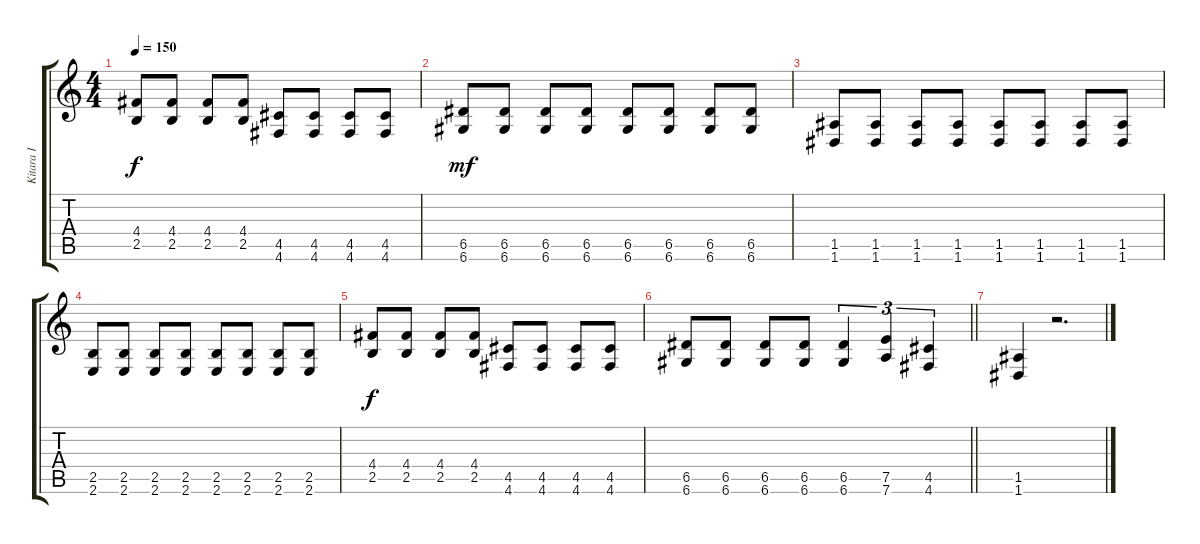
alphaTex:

\track ("Kitara I" "Kitara I") {instrument distortionguitar}
\staff {score tabs}
\tuning (E4 B3 G3 D3 A2 D2) {hide}
\ts (4 4)
\tempo 150
\clef g2
\ks c
(4.4 2.5).8{dy f} (4.4 2.5).8 (4.4 2.5).8 (4.4 2.5).8 (4.5 4.6).8 (4.5 4.6).8 (4.5 4.6).8 (4.5 4.6).8 |
(6.5 6.6).8{dy mf} (6.5 6.6).8 (6.5 6.6).8 (6.5 6.6).8 (6.5 6.6).8 (6.5 6.6).8 (6.5 6.6).8 (6.5 6.6).8 |
(1.5 1.6).8 (1.5 1.6).8 (1.5 1.6).8 (1.5 1.6).8 (1.5 1.6).8 (1.5 1.6).8 (1.5 1.6).8 (1.5 1.6).8 |
(2.5 2.6).8 (2.5 2.6).8 (2.5 2.6).8 (2.5 2.6).8 (2.5 2.6).8 (2.5 2.6).8 (2.5 2.6).8 (2.5 2.6).8 |
(4.4 2.5).8{dy f} (4.4 2.5).8 (4.4 2.5).8 (4.4 2.5).8 (4.5 4.6).8 (4.5 4.6).8 (4.5 4.6).8 (4.5 4.6).8 |
\barLineRight lightlight
(6.5 6.6).8 (6.5 6.6).8 (6.5 6.6).8 (6.5 6.6).8 (6.5 6.6).4{tu (3 2)} (7.5 7.6).4{tu (3 2)} (4.5 4.6).4{tu (3 2)} |
(1.5 1.6).4 r.2{d}
